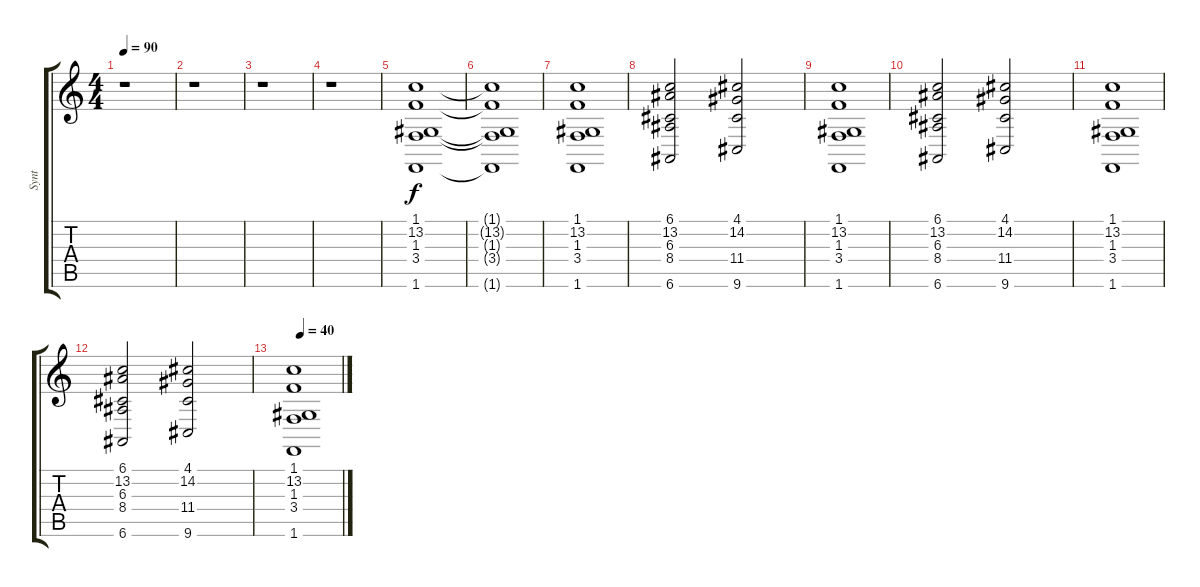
\track ("Synt" "Synt") {instrument stringensemble1}
\staff {score tabs}
\tuning (E4 B3 G3 D3 A2 E2) {hide}
\ts (4 4)
\tempo 90
\clef g2
\ks c
r.1{dy f} |
r.1 |
r.1 |
r.1 |
(1.1 13.2 1.3 3.4 1.6).1 |
(1.1{t} 13.2{t} 1.3{t} 3.4{t} 1.6{t}).1 |
(1.1 13.2 1.3 3.4 1.6).1 |
(6.1 13.2 6.3 8.4 6.6).2 (4.1 14.2 11.4 9.6).2 |
(1.1 13.2 1.3 3.4 1.6).1 |
(6.1 13.2 6.3 8.4 6.6).2 (4.1 14.2 11.4 9.6).2 |
(1.1 13.2 1.3 3.4 1.6).1 |
(6.1 13.2 6.3 8.4 6.6).2 (4.1 14.2 11.4 9.6).2 |
\tempo 40
(1.1 13.2 1.3 3.4 1.6).1
